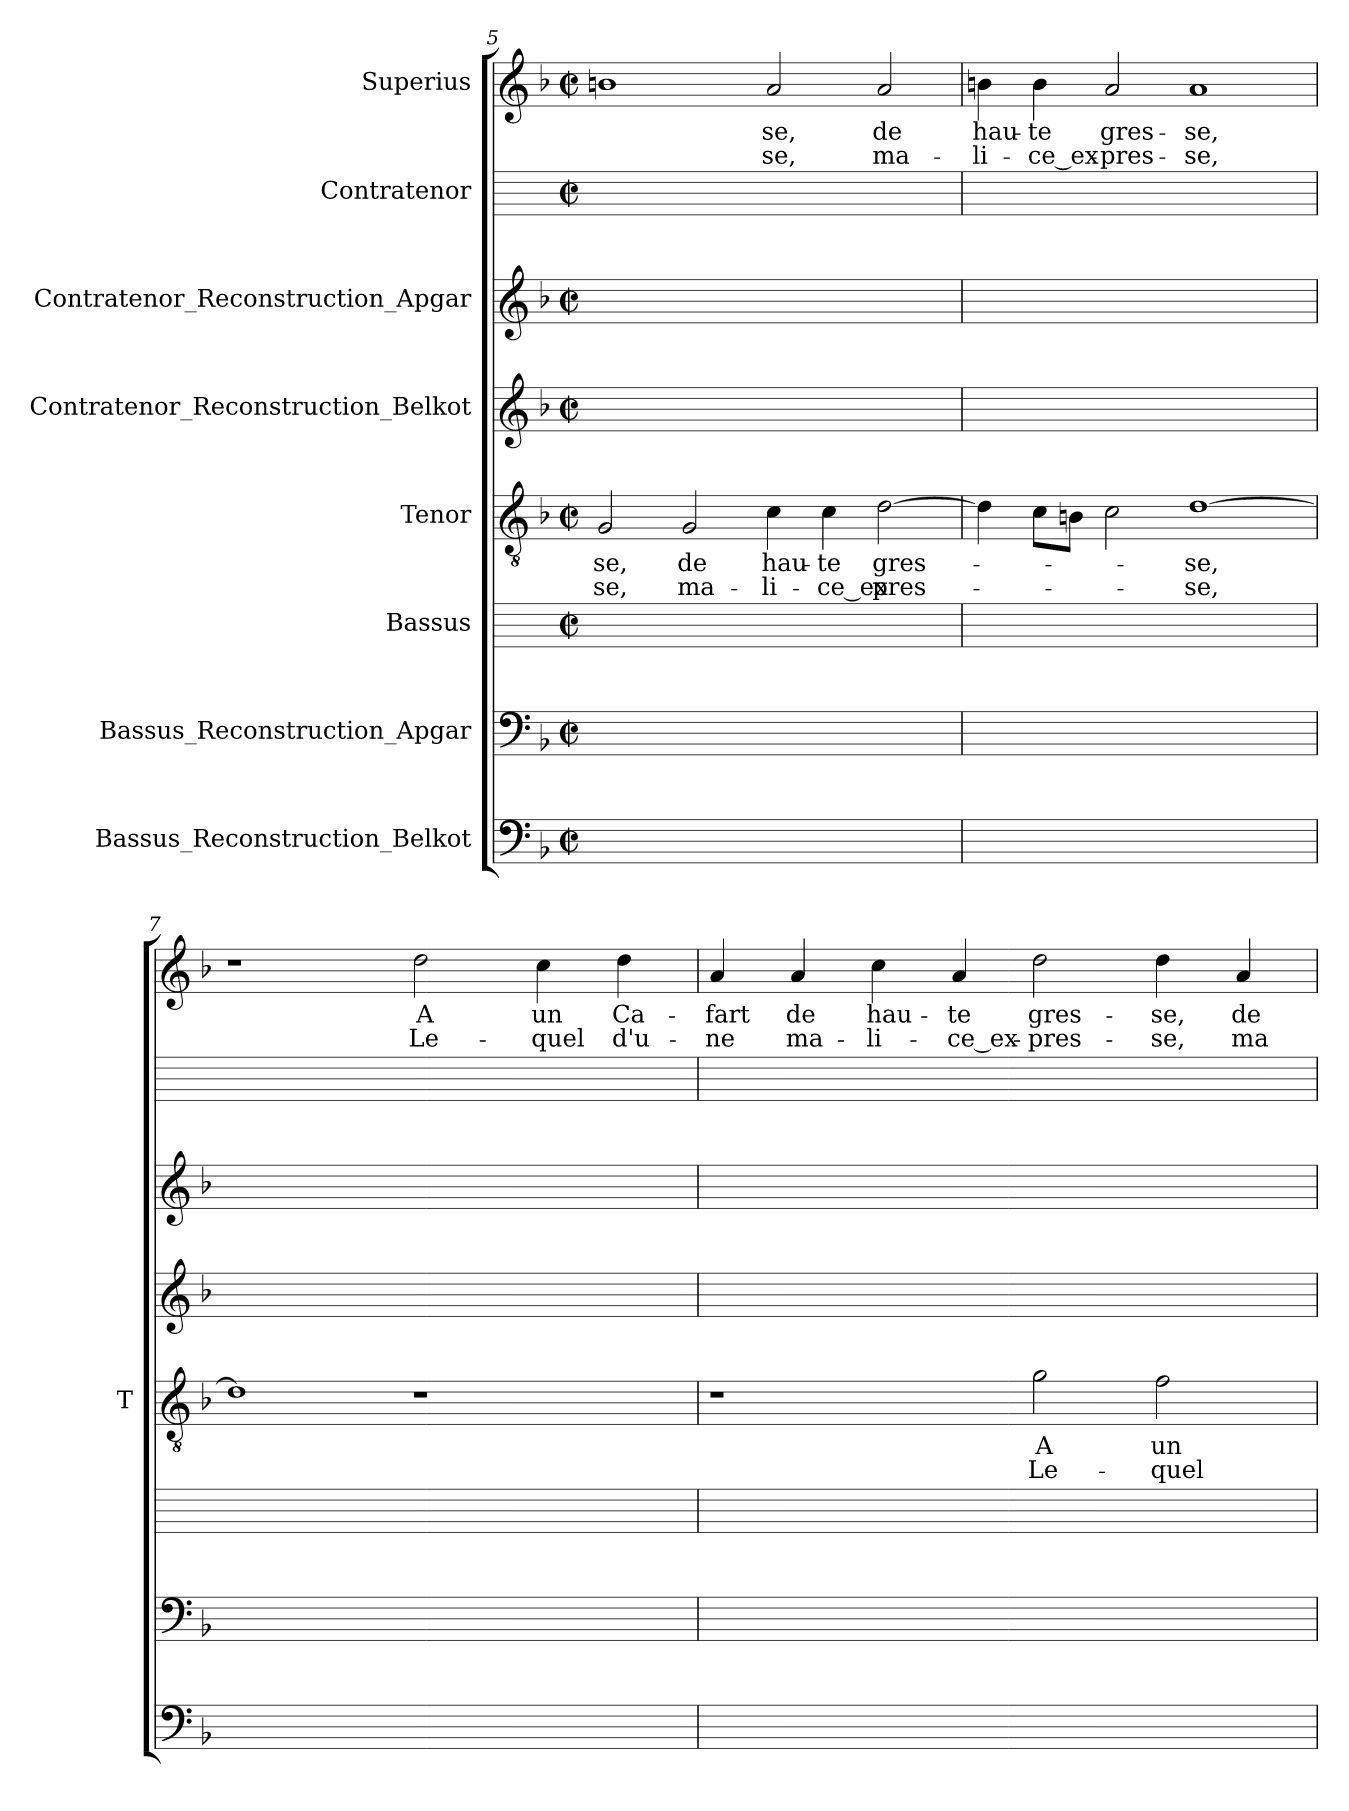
**kern	**kern	**kern	**kern	**text	**text	**kern	**kern	**kern	**kern	**text	**text
*part8	*part7	*part6	*part5	*part5	*part5	*part4	*part3	*part2	*part1	*part1	*part1
*staff8	*staff7	*staff6	*staff5	*staff5	*staff5	*staff4	*staff3	*staff2	*staff1	*staff1	*staff1
*I"Bassus_Reconstruction_Belkot	*I"Bassus_Reconstruction_Apgar	*I"Bassus	*I"Tenor	*	*	*I"Contratenor_Reconstruction_Belkot	*I"Contratenor_Reconstruction_Apgar	*I"Contratenor	*I"Superius	*	*
*	*	*	*I'T	*	*	*	*	*	*	*	*
!!LO:PB:g=z
*clefF4	*clefF4	*	*clefGv2	*	*	*clefG2	*clefG2	*	*clefG2	*	*
*k[b-]	*k[b-]	*	*k[b-]	*	*	*k[b-]	*k[b-]	*	*k[b-]	*	*
*F:	*F:	*	*F:	*	*	*F:	*F:	*	*F:	*	*
*M2/2	*M2/2	*M2/2	*M2/2	*	*	*M2/2	*M2/2	*M2/2	*M2/2	*	*
*met(c|)	*met(c|)	*met(c|)	*met(c|)	*	*	*met(c|)	*met(c|)	*met(c|)	*met(c|)	*	*
=5	=5	=5	=5	=5	=5	=5	=5	=5	=5	=5	=5
0ryy	0ryy	0ryy	2G	-se,	-se,	0ryy	0ryy	0ryy	1b	.	.
.	.	.	2G	-de	ma-	.	.	.	.	.	.
.	.	.	4c	hau-	li-	.	.	.	2a	-se,	-se,
.	.	.	4c	-te	ce_ex-	.	.	.	.	.	.
.	.	.	[2d	gres-	pres-	.	.	.	2a	-de	ma-
=6	=6	=6	=6	=6	=6	=6	=6	=6	=6	=6	=6
0ryy	0ryy	0ryy	4d]	.	.	0ryy	0ryy	0ryy	4b	hau-	li-
.	.	.	8cL	.	.	.	.	.	4b	-te	ce_ex-
.	.	.	8BJ	.	.	.	.	.	.	.	.
.	.	.	2c	.	.	.	.	.	2a	gres-	pres-
.	.	.	[1d	-se,	-se,	.	.	.	1a	-se,	-se,
=7	=7	=7	=7	=7	=7	=7	=7	=7	=7	=7	=7
0ryy	0ryy	0ryy	1d]	.	.	0ryy	0ryy	0ryy	1r	.	.
.	.	.	1r	.	.	.	.	.	2dd	-A	Le-
.	.	.	.	.	.	.	.	.	4cc	-un	-quel
.	.	.	.	.	.	.	.	.	4dd	Ca-	d'u-
!!LO:PB:g=z
=8	=8	=8	=8	=8	=8	=8	=8	=8	=8	=8	=8
0ryy	0ryy	0ryy	1r	.	.	0ryy	0ryy	0ryy	4a	-fart	-ne
.	.	.	.	.	.	.	.	.	4a	-de	ma-
.	.	.	.	.	.	.	.	.	4cc	hau-	li-
.	.	.	.	.	.	.	.	.	4a	-te	ce_ex-
.	.	.	2g	-A	Le-	.	.	.	2dd	gres-	pres-
.	.	.	2f	-un	-quel	.	.	.	4dd	-se,	-se,
.	.	.	.	.	.	.	.	.	4a	-de	ma-
=	=	=	=	=	=	=	=	=	=	=	=
*-	*-	*-	*-	*-	*-	*-	*-	*-	*-	*-	*-
